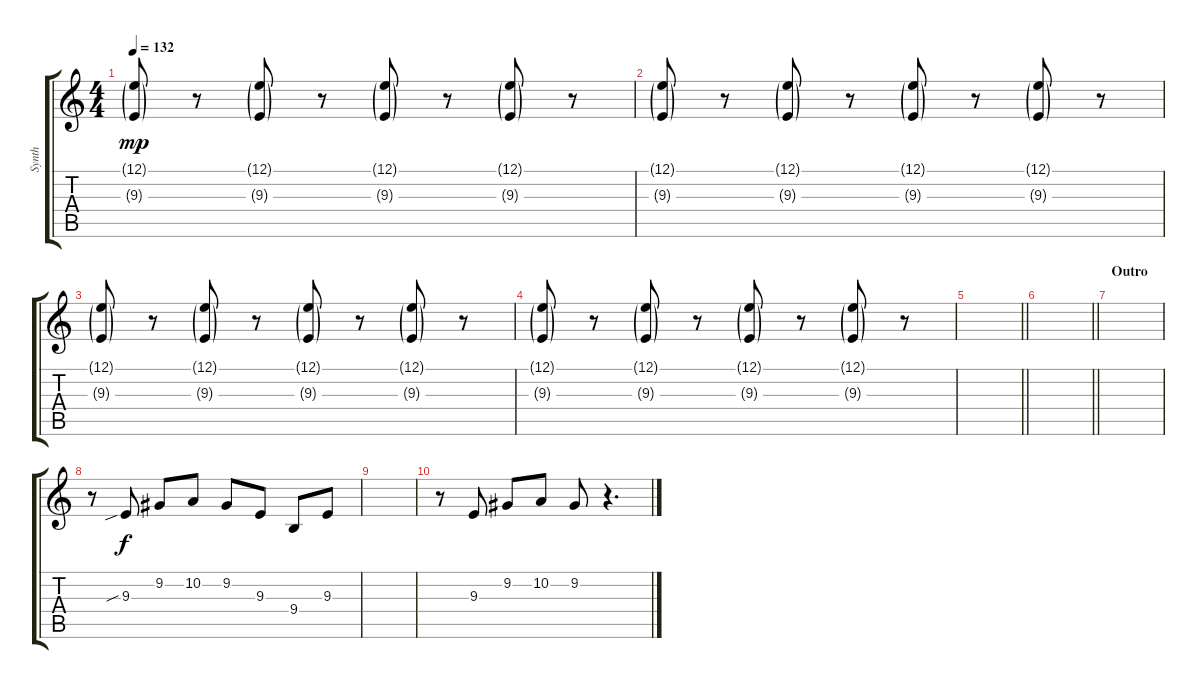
\track ("Synth" "Synth") {instrument lead2sawtooth}
\staff {score tabs}
\tuning (E4 B3 G3 D3 A2 E2) {hide}
\ts (4 4)
\tempo 132
\clef g2
\ks c
(12.1{g} 9.3{g}).8{dy mp} r.8 (12.1{g} 9.3{g}).8 r.8 (12.1{g} 9.3{g}).8 r.8 (12.1{g} 9.3{g}).8 r.8 |
(12.1{g} 9.3{g}).8 r.8 (12.1{g} 9.3{g}).8 r.8 (12.1{g} 9.3{g}).8 r.8 (12.1{g} 9.3{g}).8 r.8 |
(12.1{g} 9.3{g}).8 r.8 (12.1{g} 9.3{g}).8 r.8 (12.1{g} 9.3{g}).8 r.8 (12.1{g} 9.3{g}).8 r.8 |
(12.1{g} 9.3{g}).8 r.8 (12.1{g} 9.3{g}).8 r.8 (12.1{g} 9.3{g}).8 r.8 (12.1{g} 9.3{g}).8 r.8 |
\barLineRight lightlight
|
\barLineRight lightlight
|
\section ("" "Outro")
|
r.8 9.3{sib}.8{dy f volume 15 instrument lead2sawtooth} 9.2.8 10.2.8 9.2.8 9.3.8 9.4.8 9.3.8 |
|
r.8 9.3.8 9.2.8 10.2.8 9.2.8 r.4{d}
